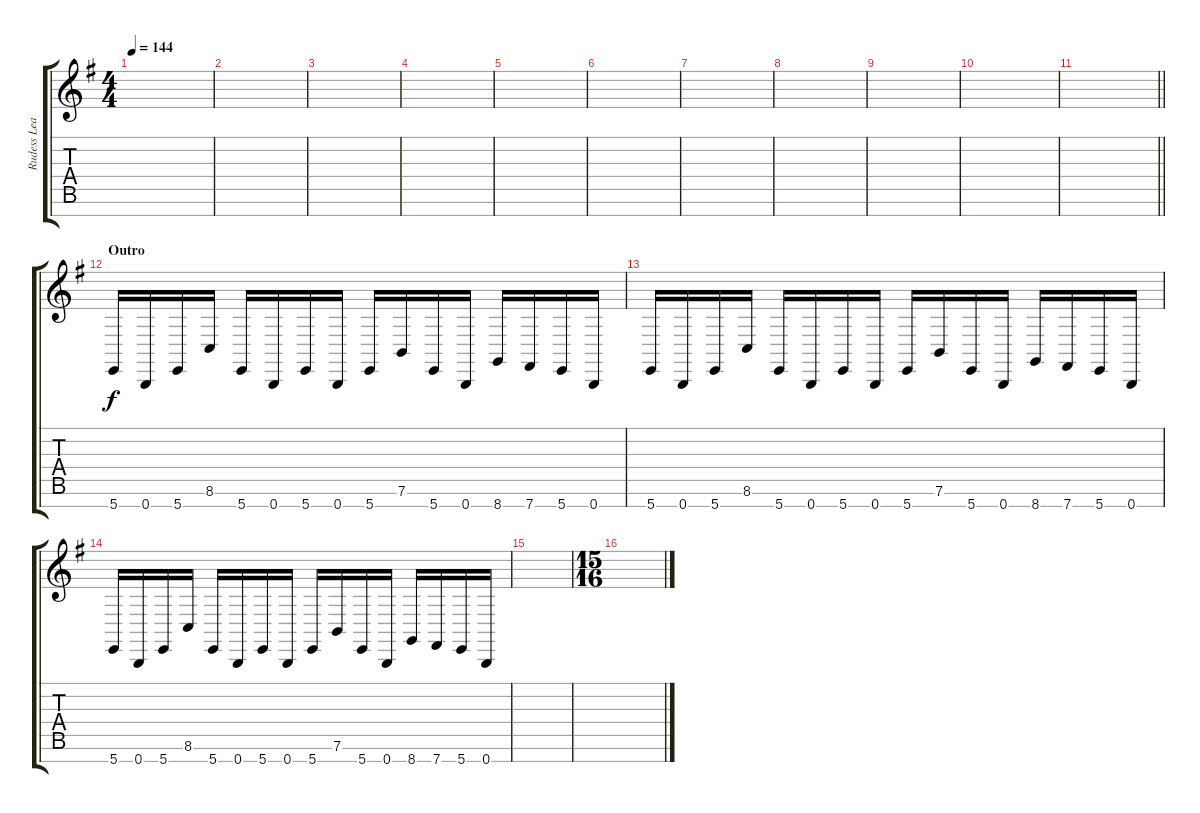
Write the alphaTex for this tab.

\track ("Rudess Lead" "Rudess Lea") {instrument lead1square}
\staff {score tabs}
\tuning (E4 B3 G3 D3 A2 E2 B1) {hide}
\ts (4 4)
\tempo 144
\clef g2
\ks eminor
|
|
|
|
|
|
|
|
|
|
\barLineRight lightlight
|
\section ("" "Outro")
5.7.16 0.7.16 5.7.16 8.6.16 5.7.16 0.7.16 5.7.16 0.7.16 5.7.16 7.6.16 5.7.16 0.7.16 8.7.16 7.7.16 5.7.16 0.7.16 |
5.7.16 0.7.16 5.7.16 8.6.16 5.7.16 0.7.16 5.7.16 0.7.16 5.7.16 7.6.16 5.7.16 0.7.16 8.7.16 7.7.16 5.7.16 0.7.16 |
5.7.16 0.7.16 5.7.16 8.6.16 5.7.16 0.7.16 5.7.16 0.7.16 5.7.16 7.6.16 5.7.16 0.7.16 8.7.16 7.7.16 5.7.16 0.7.16 |
|
\ts (15 16)
